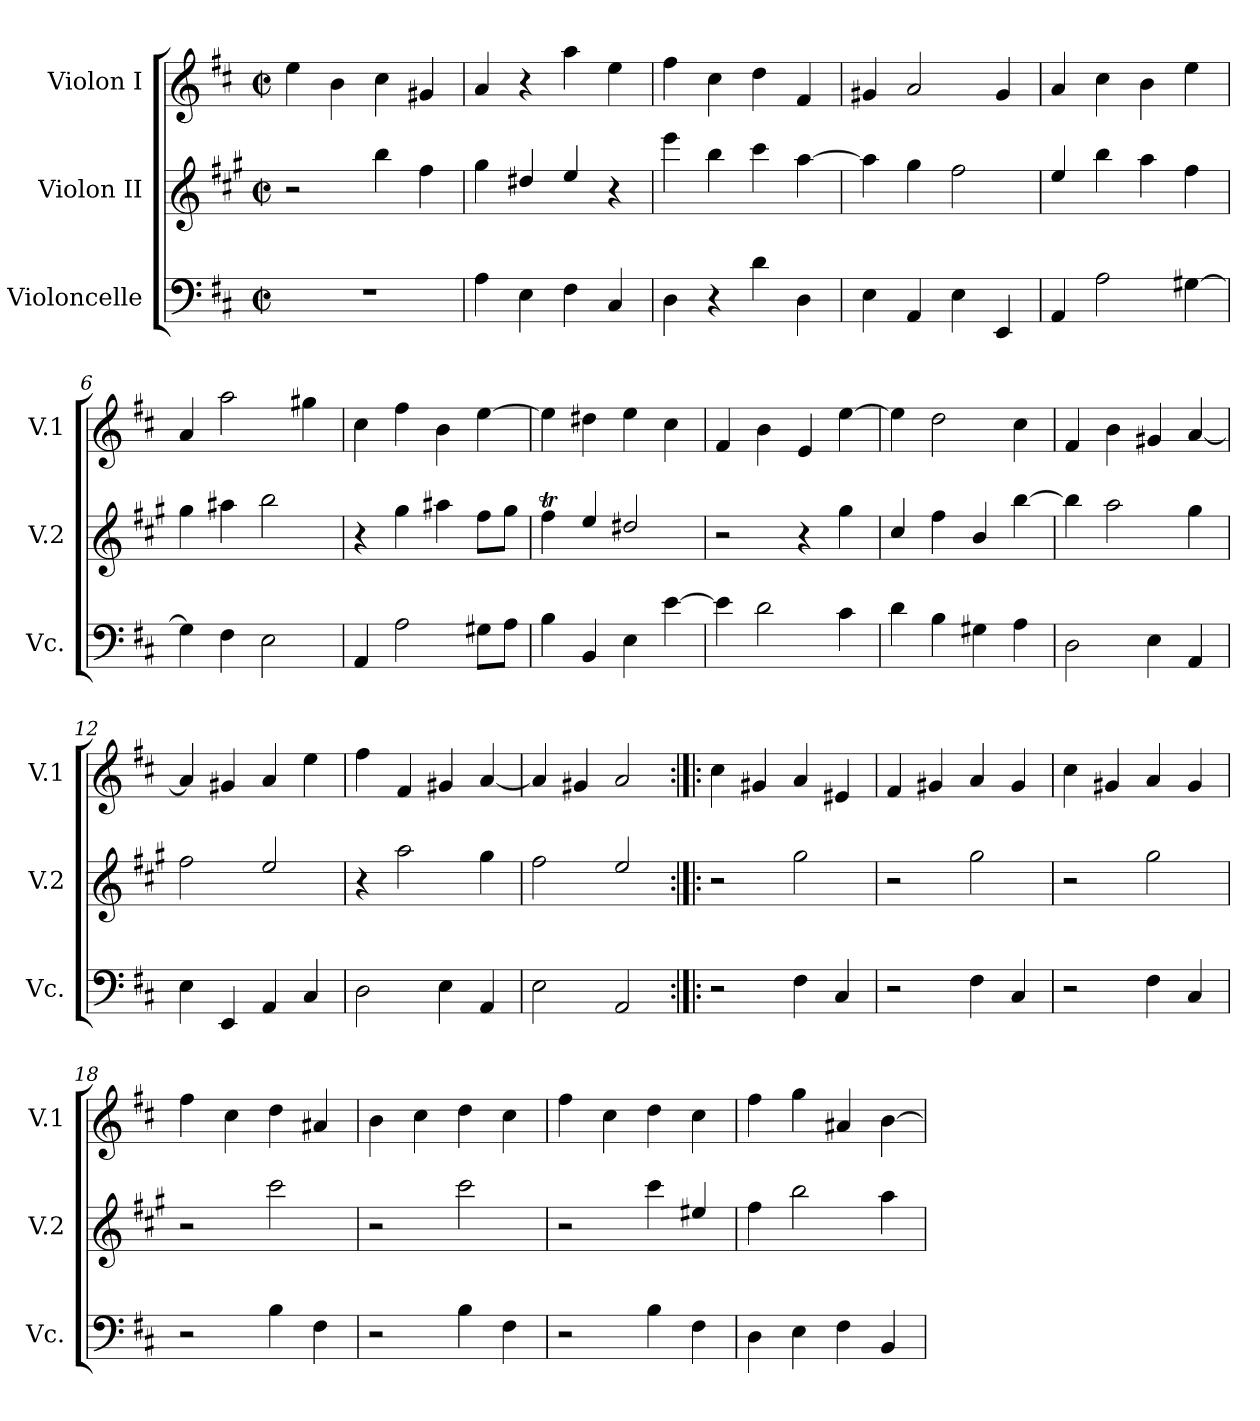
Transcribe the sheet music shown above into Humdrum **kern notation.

**kern	**kern	**kern
*part3	*part2	*part1
*staff3	*staff2	*staff1
*I"Violoncelle	*I"Violon II	*I"Violon I
*I'Vc.	*I'V.2	*I'V.1
*clefF4	*clefG2	*clefG2
*	*ITrd4c7	*
*k[f#c#]	*k[f#c#]	*k[f#c#]
*D:	*D:	*D:
*M2/2	*M2/2	*M2/2
*met(c|)	*met(c|)	*met(c|)
=1	=1	=1
1r	2r	4ee\
.	.	4b\
.	4ee\	4cc#\
.	4b\	4g#X/
=2	=2	=2
4A\	4cc#\	4a/
4E\	4g#X/	4r
4F#\	4a/	4aa\
4C#/	4r	4ee\
=3	=3	=3
4D\	4aa\	4ff#\
4r	4ee\	4cc#\
4d\	4ff#\	4dd\
4D\	[4dd\	4f#/
=4	=4	=4
4E\	4dd\]	4g#X/
4AA/	4cc#\	2a/
4E\	2b\	.
4EE/	.	4g#/
=5	=5	=5
4AA/	4a/	4a/
2A\	4ee\	4cc#\
.	4dd\	4b\
[4G#X\	4b\	4ee\
=6	=6	=6
4G#\]	4cc#\	4a/
4F#\	4dd#X\	2aa\
2E\	2ee\	.
.	.	4gg#X\
=7	=7	=7
4AA/	4r	4cc#\
2A\	4cc#\	4ff#\
.	4dd#X\	4b\
8G#X\L	8b\L	[4ee\
8A\J	8cc#\J	.
=8	=8	=8
4B\	4bT\	4ee\]
4BB/	4a/	4dd#X\
4E\	2g#X/	4ee\
[4e\	.	4cc#\
=9	=9	=9
4e\]	2r	4f#/
2d\	.	4b\
.	4r	4e/
4c#\	4cc#\	[4ee\
=10	=10	=10
4d\	4f#/	4ee\]
4B\	4b\	2dd\
4G#X\	4e/	.
4A\	[4ee\	4cc#\
=11	=11	=11
2D\	4ee\]	4f#/
.	2dd\	4b\
4E\	.	4g#X/
4AA/	4cc#\	[4a/
!!LO:LB:g=z
=12	=12	=12
4E\	2b\	4a/]
4EE/	.	4g#X/
4AA/	2a/	4a/
4C#/	.	4ee\
=13	=13	=13
2D\	4r	4ff#\
.	2dd\	4f#/
4E\	.	4g#X/
4AA/	4cc#\	[4a/
=14	=14	=14
2E\	2b\	4a/]
.	.	4g#X/
2AA/	2a/	2a/
=15:|!|:	=15:|!|:	=15:|!|:
2r	2r	4cc#\
.	.	4g#X/
4F#\	2cc#\	4a/
4C#/	.	4e#X/
=16	=16	=16
2r	2r	4f#/
.	.	4g#X/
4F#\	2cc#\	4a/
4C#/	.	4g#/
=17	=17	=17
2r	2r	4cc#\
.	.	4g#X/
4F#\	2cc#\	4a/
4C#/	.	4g#/
=18	=18	=18
2r	2r	4ff#\
.	.	4cc#\
4B\	2ff#\	4dd\
4F#\	.	4a#X/
=19	=19	=19
2r	2r	4b\
.	.	4cc#\
4B\	2ff#\	4dd\
4F#\	.	4cc#\
=20	=20	=20
2r	2r	4ff#\
.	.	4cc#\
4B\	4ff#\	4dd\
4F#\	4a#X/	4cc#\
=21	=21	=21
4D\	4b\	4ff#\
4E\	2ee\	4gg\
4F#\	.	4a#X/
4BB/	4dd\	[4b\
=	=	=
*-	*-	*-
